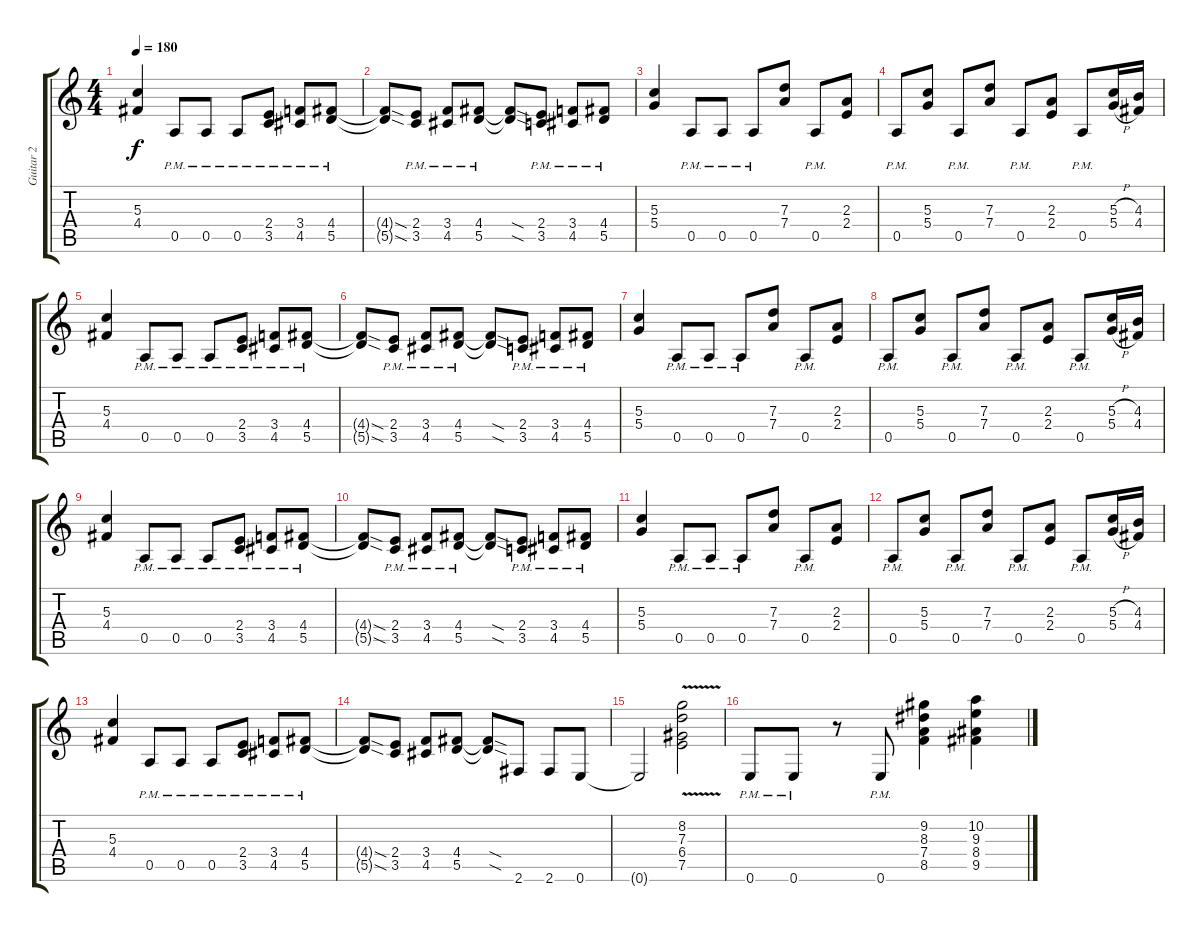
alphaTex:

\track ("Guitar 2" "Guitar 2") {instrument overdrivenguitar}
\staff {score tabs}
\tuning (E4 B3 G3 D3 A2 E2) {hide}
\ts (4 4)
\tempo 180
\clef g2
\ks c
(5.3 4.4).4{dy f} 0.5{pm}.8 0.5{pm}.8 0.5{pm}.8 (2.4{pm} 3.5{pm}).8 (3.4{pm} 4.5{pm}).8 (4.4{pm} 5.5{pm}).8 |
(4.4{sod t} 5.5{sod t}).8 (2.4{pm} 3.5{pm}).8 (3.4{pm} 4.5{pm}).8 (4.4{pm} 5.5{pm}).8 (4.4{sod t} 5.5{sod t}).8 (2.4{pm} 3.5{pm}).8 (3.4{pm} 4.5{pm}).8 (4.4{pm} 5.5{pm}).8 |
(5.3 5.4).4 0.5{pm}.8 0.5{pm}.8 0.5{pm}.8 (7.3 7.4).8 0.5{pm}.8 (2.3 2.4).8 |
0.5{pm}.8 (5.3 5.4).8 0.5{pm}.8 (7.3 7.4).8 0.5{pm}.8 (2.3 2.4).8 0.5{pm}.8 (5.3{h} 5.4{h}).16 (4.3 4.4).16 |
(5.3 4.4).4 0.5{pm}.8 0.5{pm}.8 0.5{pm}.8 (2.4{pm} 3.5{pm}).8 (3.4{pm} 4.5{pm}).8 (4.4{pm} 5.5{pm}).8 |
(4.4{sod t} 5.5{sod t}).8 (2.4{pm} 3.5{pm}).8 (3.4{pm} 4.5{pm}).8 (4.4{pm} 5.5{pm}).8 (4.4{sod t} 5.5{sod t}).8 (2.4{pm} 3.5{pm}).8 (3.4{pm} 4.5{pm}).8 (4.4{pm} 5.5{pm}).8 |
(5.3 5.4).4 0.5{pm}.8 0.5{pm}.8 0.5{pm}.8 (7.3 7.4).8 0.5{pm}.8 (2.3 2.4).8 |
0.5{pm}.8 (5.3 5.4).8 0.5{pm}.8 (7.3 7.4).8 0.5{pm}.8 (2.3 2.4).8 0.5{pm}.8 (5.3{h} 5.4{h}).16 (4.3 4.4).16 |
(5.3 4.4).4 0.5{pm}.8 0.5{pm}.8 0.5{pm}.8 (2.4{pm} 3.5{pm}).8 (3.4{pm} 4.5{pm}).8 (4.4{pm} 5.5{pm}).8 |
(4.4{sod t} 5.5{sod t}).8 (2.4{pm} 3.5{pm}).8 (3.4{pm} 4.5{pm}).8 (4.4{pm} 5.5{pm}).8 (4.4{sod t} 5.5{sod t}).8 (2.4{pm} 3.5{pm}).8 (3.4{pm} 4.5{pm}).8 (4.4{pm} 5.5{pm}).8 |
(5.3 5.4).4 0.5{pm}.8 0.5{pm}.8 0.5{pm}.8 (7.3 7.4).8 0.5{pm}.8 (2.3 2.4).8 |
0.5{pm}.8 (5.3 5.4).8 0.5{pm}.8 (7.3 7.4).8 0.5{pm}.8 (2.3 2.4).8 0.5{pm}.8 (5.3{h} 5.4{h}).16 (4.3 4.4).16 |
(5.3 4.4).4 0.5{pm}.8 0.5{pm}.8 0.5{pm}.8 (2.4{pm} 3.5{pm}).8 (3.4{pm} 4.5{pm}).8 (4.4{pm} 5.5{pm}).8 |
(4.4{sod t} 5.5{sod t}).8 (2.4 3.5).8 (3.4 4.5).8 (4.4 5.5).8 (4.4{sod t} 5.5{sod t}).8 2.6.8 2.6.8 0.6.8 |
0.6{t}.2 (8.2{v} 7.3{v} 6.4{v} 7.5{v}).2 |
0.6{pm}.8 0.6{pm}.8 r.8 0.6{pm}.8 (9.2 8.3 7.4 8.5).4 (10.2 9.3 8.4 9.5).4
